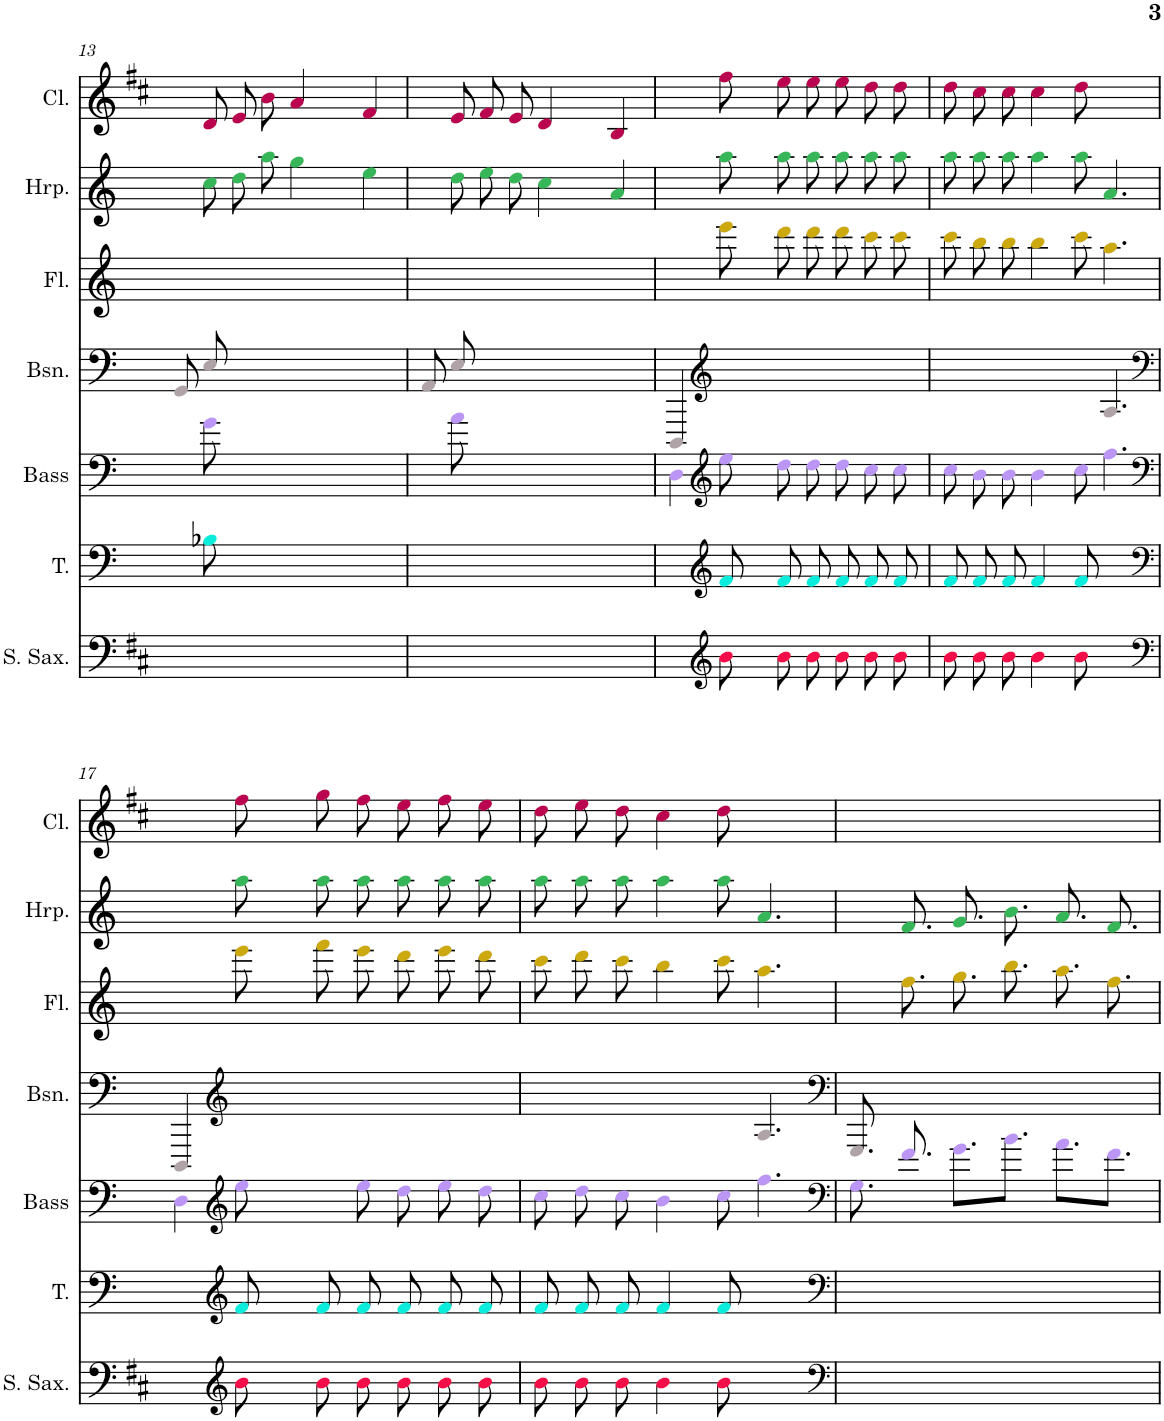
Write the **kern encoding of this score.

**kern	**kern	**kern	**kern	**kern	**kern	**kern
*part7	*part6	*part5	*part4	*part3	*part2	*part1
*staff7	*staff6	*staff5	*staff4	*staff3	*staff2	*staff1
*I"Soprano Saxophone	*I"Tenor	*I"Acoustic Bass	*I"Bassoon	*I"Flute	*I"Harp	*I"Clarinet
*I'S. Sax.	*I'T.	*I'Bass	*I'Bsn.	*I'Fl.	*I'Hrp.	*I'Cl.
!!LO:PB:g=z
*clefF4	*clefF4	*clefF4	*clefF4	*clefG2	*clefG2	*clefG2
*Trd1c2	*	*Trd7c12	*	*	*	*Trd1c2
*k[f#c#]	*k[]	*k[]	*k[]	*k[]	*k[]	*k[f#c#]
*M9/8	*M9/8	*M9/8	*M9/8	*M9/8	*M9/8	*M9/8
=13	=13	=13	=13	=13	=13	=13
1ryy	8ryy	8ryy	8GGi/L	1ryy	8ryy	8ryy
.	8B-Xj\	8gZ\	8Ei/J	.	8ccV\L	8dN/L
.	2..ryy	2..ryy	2..ryy	.	8ddV\J	8eN/J
.	.	.	.	.	8aaV\	8bN\
.	.	.	.	.	4ggV\	4aN/
.	.	.	.	.	8ryy	8ryy
.	.	.	.	.	4eeV\	4f#N/
8ryy	.	.	.	8ryy	.	.
=14	=14	=14	=14	=14	=14	=14
1ryy	1ryy	8ryy	8AAi/L	1ryy	8ryy	8ryy
.	.	8aZ\	8Ei/J	.	8ddV\L	8eN/L
.	.	2..ryy	2..ryy	.	8eeV\J	8f#N/J
.	.	.	.	.	8ddV\	8eN/
.	.	.	.	.	4ccV\	4dN/
.	.	.	.	.	8ryy	8ryy
.	.	.	.	.	4aV/	4BN/
8ryy	8ryy	.	.	8ryy	.	.
=15	=15	=15	=15	=15	=15	=15
4ryy	4ryy	4DZ\	4DDDi/	4ryy	4ryy	4ryy
*clefG2	*clefG2	*clefG2	*clefG2	*	*	*
8bl\	8fj/	8eeZ\	2..ryy	8eee!\	8aaV\	8ff#N\
8ryy	8ryy	8ryy	.	8ryy	8ryy	8ryy
8bl\L	8fj/L	8ddZ\	.	8ddd!\L	8aaV\L	8eeN\L
8bl\J	8fj/J	8ddZ\	.	8ddd!\J	8aaV\J	8eeN\J
8bl\L	8fj/L	8ddZ\	.	8ddd!\L	8aaV\L	8eeN\L
8bl\	8fj/	8ccZ\	.	8ccc!\	8aaV\	8ddN\
8bl\J	8fj/J	8ccZ\	.	8ccc!\J	8aaV\J	8ddN\J
=16	=16	=16	=16	=16	=16	=16
8bl\L	8fj/L	8ccZ\	2.ryy	8ccc!\L	8aaV\L	8ddN\L
8bl\	8fj/	8bZ\	.	8bb!\	8aaV\	8cc#N\
8bl\J	8fj/J	8bZ\	.	8bb!\J	8aaV\J	8cc#N\J
4bl\	4fj/	4bZ\	.	4bb!\	4aaV\	4cc#N\
8bl\	8fj/	8ccZ\	.	8ccc!\	8aaV\	8ddN\
4.ryy	4.ryy	4.ffZ\	4.Ai/	4.aa!\	4.aV/	4.ryy
!!LO:LB:g=z
=17	=17	=17	=17	=17	=17	=17
*clefF4	*clefF4	*clefF4	*clefF4	*	*	*
4ryy	4ryy	4DZ\	4DDDi/	4ryy	4ryy	4ryy
*clefG2	*clefG2	*clefG2	*clefG2	*	*	*
8bl\	8fj/	8eeZ\	2..ryy	8eee!\	8aaV\	8ff#N\
8ryy	8ryy	4ryy	.	8ryy	8ryy	8ryy
8bl\L	8fj/L	.	.	8fff!\L	8aaV\L	8ggN\L
8bl\J	8fj/J	8eeZ\	.	8eee!\J	8aaV\J	8ff#N\J
8bl\L	8fj/L	8ddZ\	.	8ddd!\L	8aaV\L	8eeN\L
8bl\	8fj/	8eeZ\	.	8eee!\	8aaV\	8ff#N\
8bl\J	8fj/J	8ddZ\	.	8ddd!\J	8aaV\J	8eeN\J
=18	=18	=18	=18	=18	=18	=18
8bl\L	8fj/L	8ccZ\	2.ryy	8ccc!\L	8aaV\L	8ddN\L
8bl\	8fj/	8ddZ\	.	8ddd!\	8aaV\	8eeN\
8bl\J	8fj/J	8ccZ\	.	8ccc!\J	8aaV\J	8ddN\J
4bl\	4fj/	4bZ\	.	4bb!\	4aaV\	4cc#N\
8bl\	8fj/	8ccZ\	.	8ccc!\	8aaV\	8ddN\
4.ryy	4.ryy	4.ffZ\	4.Ai/	4.aa!\	4.aV/	4.ryy
=19	=19	=19	=19	=19	=19	=19
*clefF4	*clefF4	*clefF4	*clefF4	*	*	*
1ryy	1ryy	8.GZ\	8.GGGi/	8.ryy	8.ryy	1ryy
.	.	8.fZ/	2...ryy	8.ff!\	8.fV/	.
.	.	8.gZ\L	.	8.gg!\L	8.gV/L	.
.	.	8.bZ\J	.	8.bb!\J	8.bV/J	.
.	.	8.aZ\L	.	8.aa!\L	8.aV/L	.
.	.	8.fZ\J	.	8.ff!\J	8.fV/J	.
8ryy	8ryy	.	.	.	.	8ryy
=	=	=	=	=	=	=
*-	*-	*-	*-	*-	*-	*-
